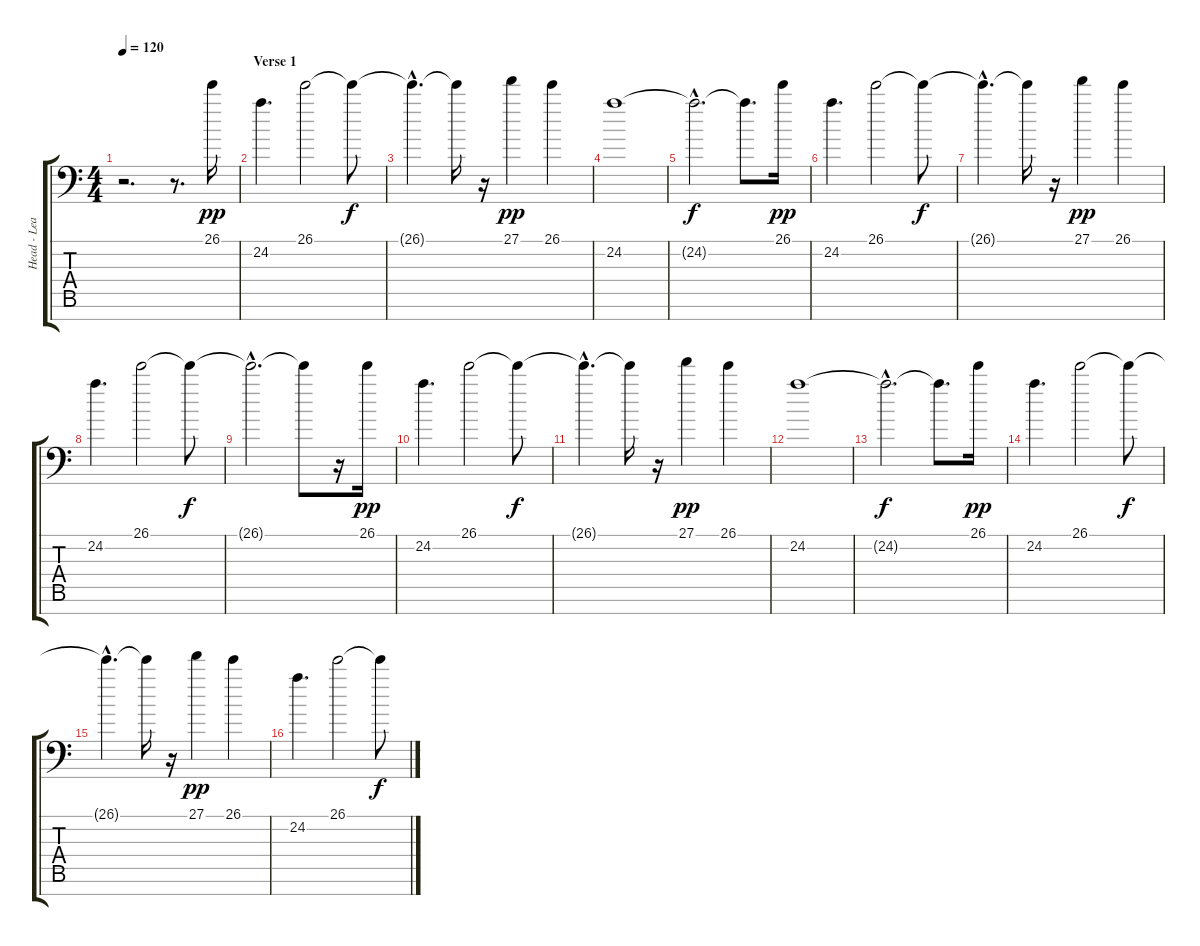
\track ("Head - Lead Guitar 1" "Head - Lea") {instrument piccolo}
\staff {score tabs}
\tuning (D4 A3 F3 C3 G2 D2 A1) {hide}
\ts (4 4)
\tempo 120
\clef f4
\ks c
r.2{d dy f} r.8{d} 26.1.16{dy pp} |
\section ("" "Verse 1")
24.2.4{d} 26.1.2 26.1{t}.8{dy f} |
26.1{hac t}.4{d} 26.1{t}.16 r.16 27.1.4{dy pp} 26.1.4 |
24.2.1 |
24.2{hac t}.2{d dy f} 24.2{t}.8{d} 26.1.16{dy pp} |
24.2.4{d} 26.1.2 26.1{t}.8{dy f} |
26.1{hac t}.4{d} 26.1{t}.16 r.16 27.1.4{dy pp} 26.1.4 |
24.2.4{d} 26.1.2 26.1{t}.8{dy f} |
26.1{hac t}.2{d} 26.1{t}.8 r.16 26.1.16{dy pp} |
24.2.4{d} 26.1.2 26.1{t}.8{dy f} |
26.1{hac t}.4{d} 26.1{t}.16 r.16 27.1.4{dy pp} 26.1.4 |
24.2.1 |
24.2{hac t}.2{d dy f} 24.2{t}.8{d} 26.1.16{dy pp} |
24.2.4{d} 26.1.2 26.1{t}.8{dy f} |
26.1{hac t}.4{d} 26.1{t}.16 r.16 27.1.4{dy pp} 26.1.4 |
24.2.4{d} 26.1.2 26.1{t}.8{dy f}
